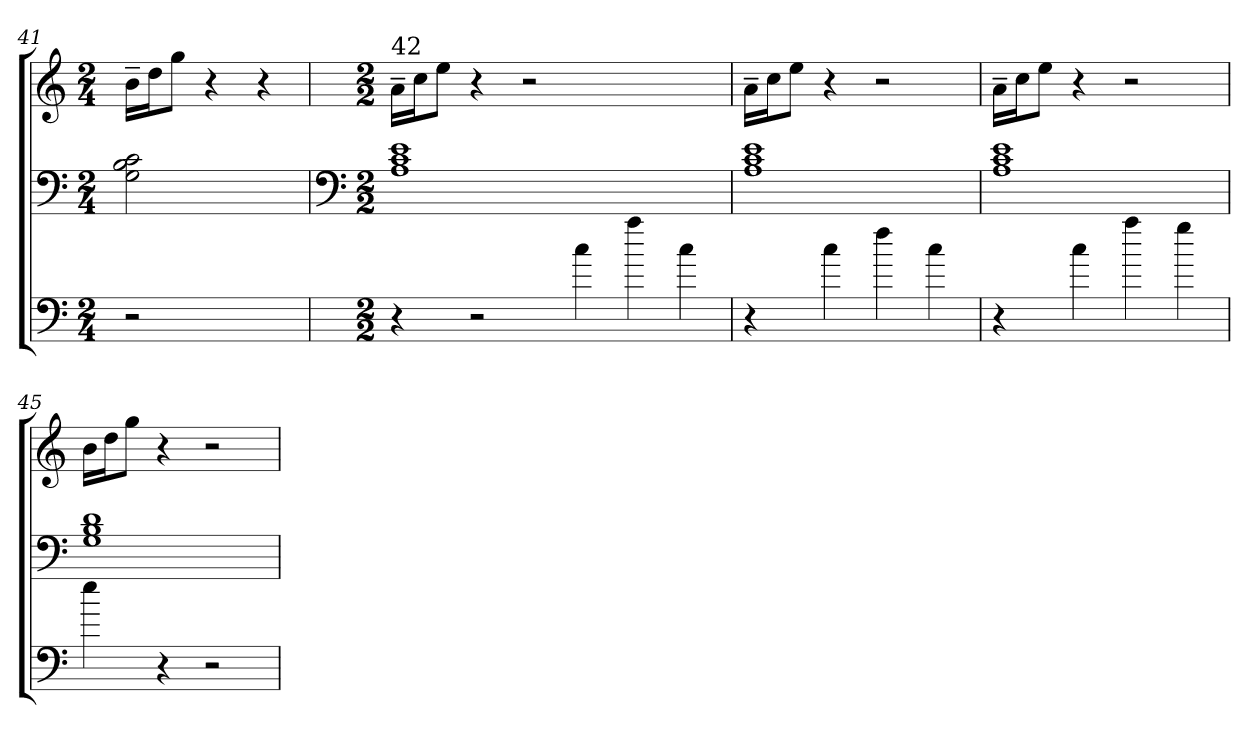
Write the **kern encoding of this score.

**kern	**kern	**kern
*part1	*part1	*part1
*staff3	*staff2	*staff1
*clefF4	*clefF4	*
*k[]	*k[]	*k[]
*C:	*C:	*C:
*M2/4	*M2/4	*M2/4
=41	=41	=41
2r	2G\ 2B\ 2c\	16b~\LL
.	.	16dd\J
.	.	8gg\J
.	.	4r
4ryy	4ryy	4r
!!LO:LB:g=z
=42	=42	=42
*	*clefF4	*
*M2/2	*M2/2	*M2/2
!	!	!LO:TX:a:t=42
4r	1A 1c 1e	16a~\LL
.	.	16cc\J
.	.	8ee\J
2r	.	4r
.	.	2r
4cc\	.	.
4aa\	2ryy	2ryy
4cc\	.	.
=43	=43	=43
4r	1A 1c 1e	16a~\LL
.	.	16cc\J
.	.	8ee\J
4cc\	.	4r
4ff\	.	2r
4cc\	.	.
=44	=44	=44
4r	1A 1c 1e	16a~\LL
.	.	16cc\J
.	.	8ee\J
4cc\	.	4r
4aa\	.	2r
4gg\	.	.
=45	=45	=45
4ee\	1G 1B 1d	16b\LL
.	.	16dd\J
.	.	8gg\J
4r	.	4r
2r	.	2r
=	=	=
*-	*-	*-
